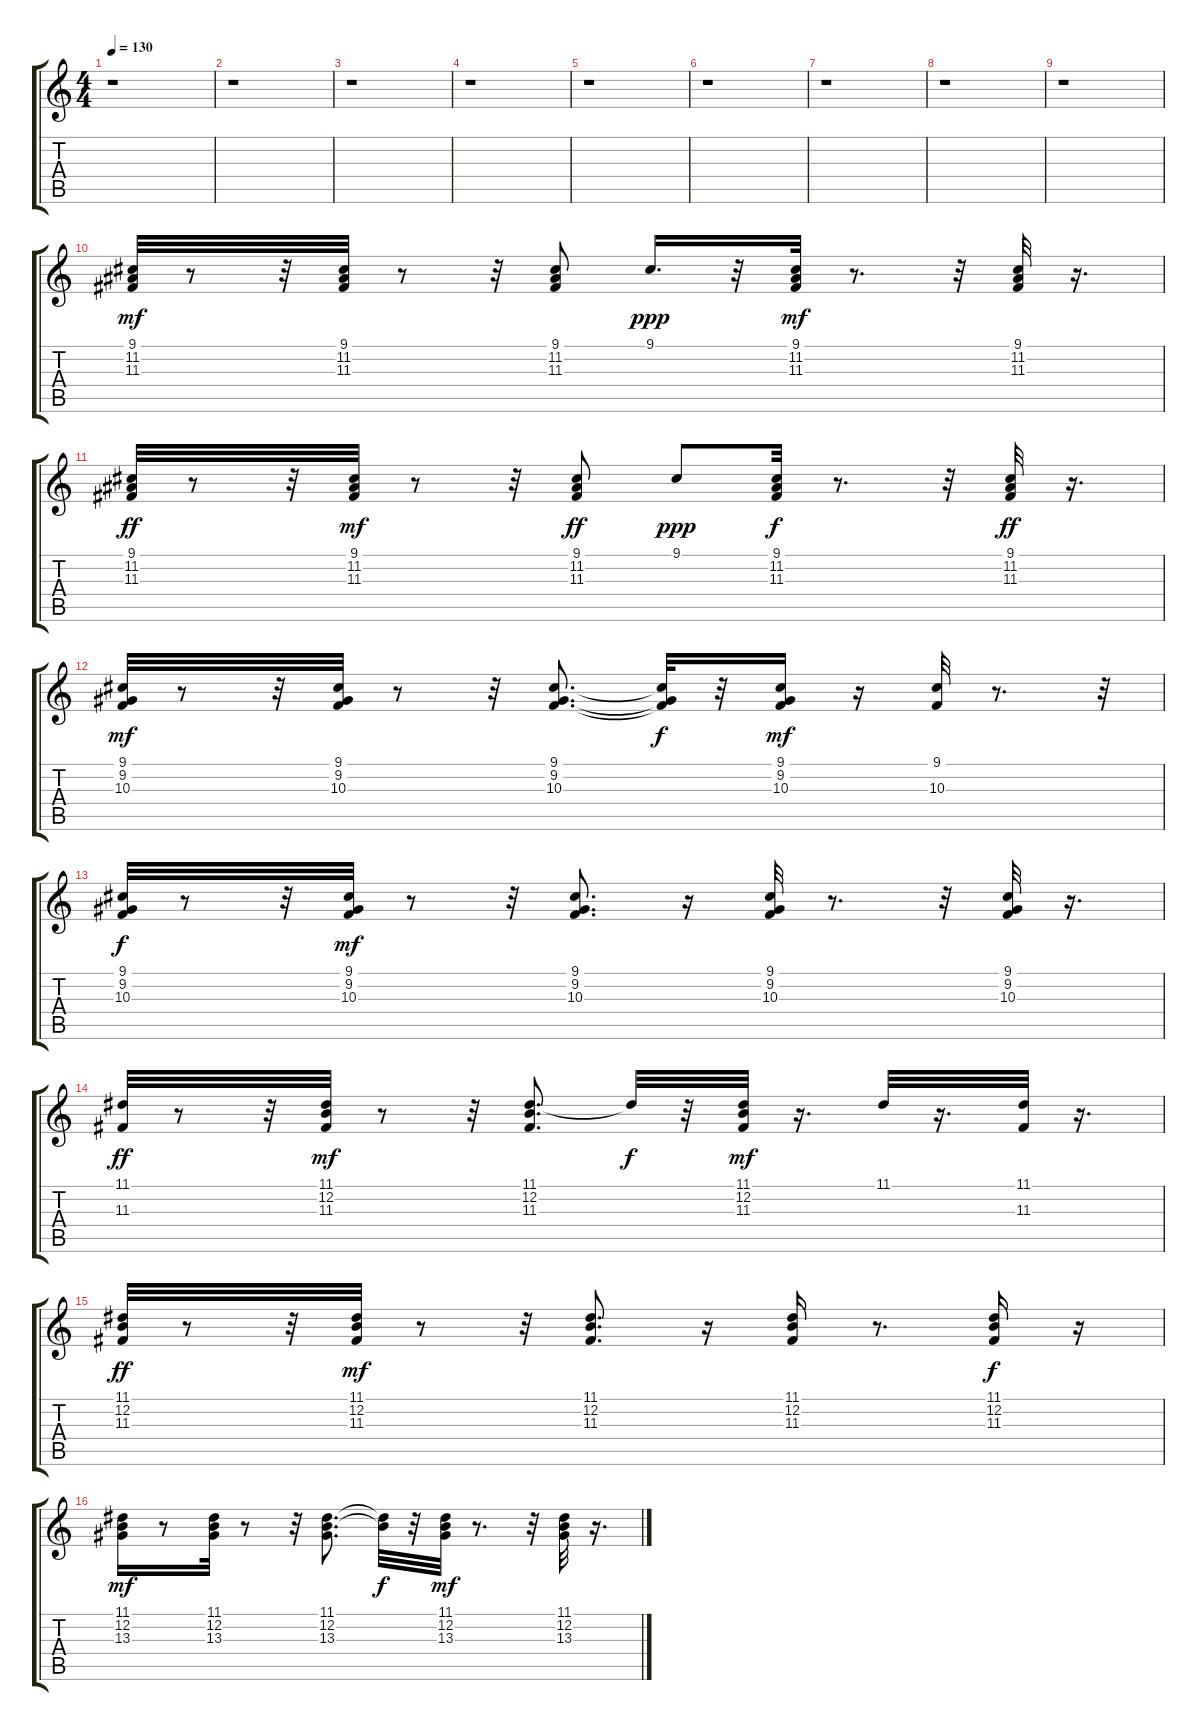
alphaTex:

\track "" {instrument percussiveorgan}
\staff {score tabs}
\tuning (E4 B3 G3 D3 A2 E2) {hide}
\ts (4 4)
\tempo 130
\clef g2
\ks c
r.1{dy mf} |
r.1 |
r.1 |
r.1 |
r.1 |
r.1 |
r.1 |
r.1 |
r.1 |
(9.1 11.2 11.3).32 r.8 r.32 (9.1 11.2 11.3).32 r.8 r.32 (9.1 11.2 11.3).8 9.1.16{d dy ppp} r.32 (9.1 11.2 11.3).32{dy mf} r.8{d} r.32 (9.1 11.2 11.3).32 r.16{d} |
(9.1 11.2 11.3).32{dy ff} r.8 r.32 (9.1 11.2 11.3).32{dy mf} r.8 r.32 (9.1 11.2 11.3).8{dy ff} 9.1.8{dy ppp} (9.1 11.2 11.3).32{dy f} r.8{d} r.32 (9.1 11.2 11.3).32{dy ff} r.16{d} |
(9.1 9.2 10.3).32{dy mf} r.8 r.32 (9.1 9.2 10.3).32 r.8 r.32 (9.1 9.2 10.3).8{d} (9.1{t} 9.2{t} 10.3{t}).32{dy f} r.32 (9.1 9.2 10.3).16{dy mf} r.16 (9.1 10.3).32 r.8{d} r.32 |
(9.1 9.2 10.3).32{dy f} r.8 r.32 (9.1 9.2 10.3).32{dy mf} r.8 r.32 (9.1 9.2 10.3).8{d} r.16 (9.1 9.2 10.3).32 r.8{d} r.32 (9.1 9.2 10.3).32 r.16{d} |
(11.1 11.3).32{dy ff} r.8 r.32 (11.1 12.2 11.3).32{dy mf} r.8 r.32 (11.1 12.2 11.3).8{d} 11.1{t}.32{dy f} r.32 (11.1 12.2 11.3).32{dy mf} r.16{d} 11.1.32 r.16{d} (11.1 11.3).32 r.16{d} |
(11.1 12.2 11.3).32{dy ff} r.8 r.32 (11.1 12.2 11.3).32{dy mf} r.8 r.32 (11.1 12.2 11.3).8{d} r.16 (11.1 12.2 11.3).16 r.8{d} (11.1 12.2 11.3).16{dy f} r.16 |
(11.1 12.2 13.3).16{dy mf} r.8 (11.1 12.2 13.3).32 r.8 r.32 (11.1 12.2 13.3).8{d} (11.1{t} 12.2{t}).32{dy f} r.32 (11.1 12.2 13.3).32{dy mf} r.8{d} r.32 (11.1 12.2 13.3).32 r.16{d}
